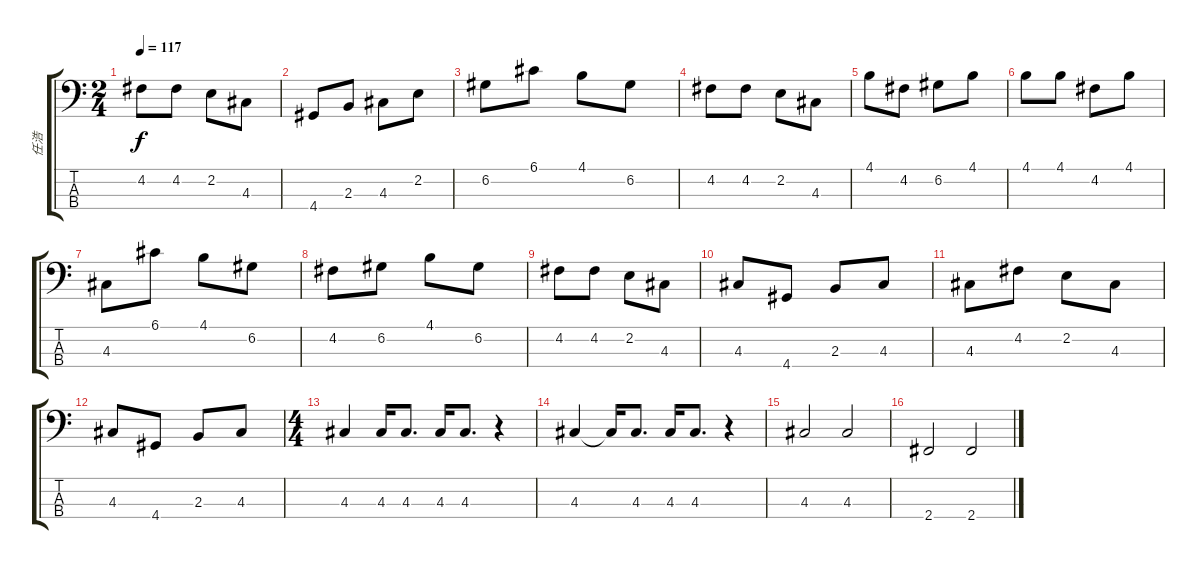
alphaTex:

\track ("任浩" "任浩") {instrument acousticbass}
\staff {score tabs}
\tuning (G2 D2 A1 E1) {hide}
\ts (2 4)
\tempo 117
\clef f4
\ks c
4.2.8{dy f} 4.2.8 2.2.8 4.3.8 |
4.4.8 2.3.8 4.3.8 2.2.8 |
6.2.8 6.1.8 4.1.8 6.2.8 |
4.2.8 4.2.8 2.2.8 4.3.8 |
4.1.8 4.2.8 6.2.8 4.1.8 |
4.1.8 4.1.8 4.2.8 4.1.8 |
4.3.8 6.1.8 4.1.8 6.2.8 |
4.2.8 6.2.8 4.1.8 6.2.8 |
4.2.8 4.2.8 2.2.8 4.3.8 |
4.3.8 4.4.8 2.3.8 4.3.8 |
4.3.8 4.2.8 2.2.8 4.3.8 |
4.3.8 4.4.8 2.3.8 4.3.8 |
\ts (4 4)
4.3.4 4.3.16 4.3.8{d} 4.3.16 4.3.8{d} r.4 |
4.3.4 4.3{t}.16 4.3.8{d} 4.3.16 4.3.8{d} r.4 |
4.3.2 4.3.2 |
2.4.2 2.4.2
